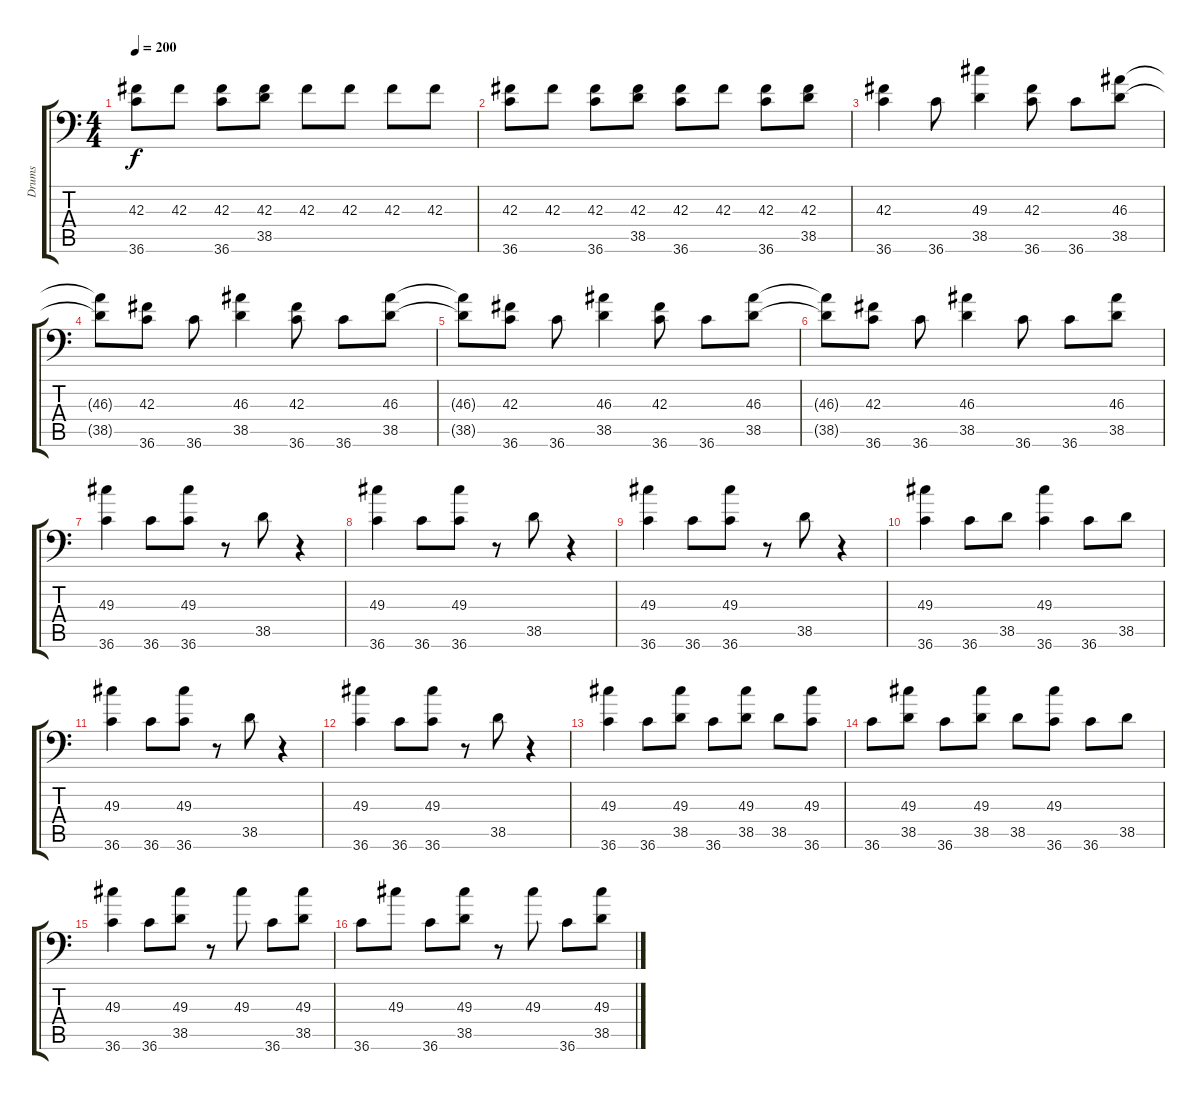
\track ("Drums" "Drums") {instrument acousticgrandpiano}
\staff {score tabs}
\tuning (C-1 C-1 C-1 C-1 C-1 C-1) {hide}
\ts (4 4)
\tempo 200
\clef f4
\ks c
(42.3 36.6).8{dy f} 42.3.8 (42.3 36.6).8 (42.3 38.5).8 42.3.8 42.3.8 42.3.8 42.3.8 |
(42.3 36.6).8 42.3.8 (42.3 36.6).8 (42.3 38.5).8 (42.3 36.6).8 42.3.8 (42.3 36.6).8 (42.3 38.5).8 |
(42.3 36.6).4 36.6.8 (49.3 38.5).4 (42.3 36.6).8 36.6.8 (46.3 38.5).8 |
(46.3{t} 38.5{t}).8 (42.3 36.6).8 36.6.8 (46.3 38.5).4 (42.3 36.6).8 36.6.8 (46.3 38.5).8 |
(46.3{t} 38.5{t}).8 (42.3 36.6).8 36.6.8 (46.3 38.5).4 (42.3 36.6).8 36.6.8 (46.3 38.5).8 |
(46.3{t} 38.5{t}).8 (42.3 36.6).8 36.6.8 (46.3 38.5).4 36.6.8 36.6.8 (46.3 38.5).8 |
(49.3 36.6).4 36.6.8 (49.3 36.6).8 r.8 38.5.8 r.4 |
(49.3 36.6).4 36.6.8 (49.3 36.6).8 r.8 38.5.8 r.4 |
(49.3 36.6).4 36.6.8 (49.3 36.6).8 r.8 38.5.8 r.4 |
(49.3 36.6).4 36.6.8 38.5.8 (49.3 36.6).4 36.6.8 38.5.8 |
(49.3 36.6).4 36.6.8 (49.3 36.6).8 r.8 38.5.8 r.4 |
(49.3 36.6).4 36.6.8 (49.3 36.6).8 r.8 38.5.8 r.4 |
(49.3 36.6).4 36.6.8 (49.3 38.5).8 36.6.8 (49.3 38.5).8 38.5.8 (49.3 36.6).8 |
36.6.8 (49.3 38.5).8 36.6.8 (49.3 38.5).8 38.5.8 (49.3 36.6).8 36.6.8 38.5.8 |
(49.3 36.6).4 36.6.8 (49.3 38.5).8 r.8 49.3.8 36.6.8 (49.3 38.5).8 |
36.6.8 49.3.8 36.6.8 (49.3 38.5).8 r.8 49.3.8 36.6.8 (49.3 38.5).8
